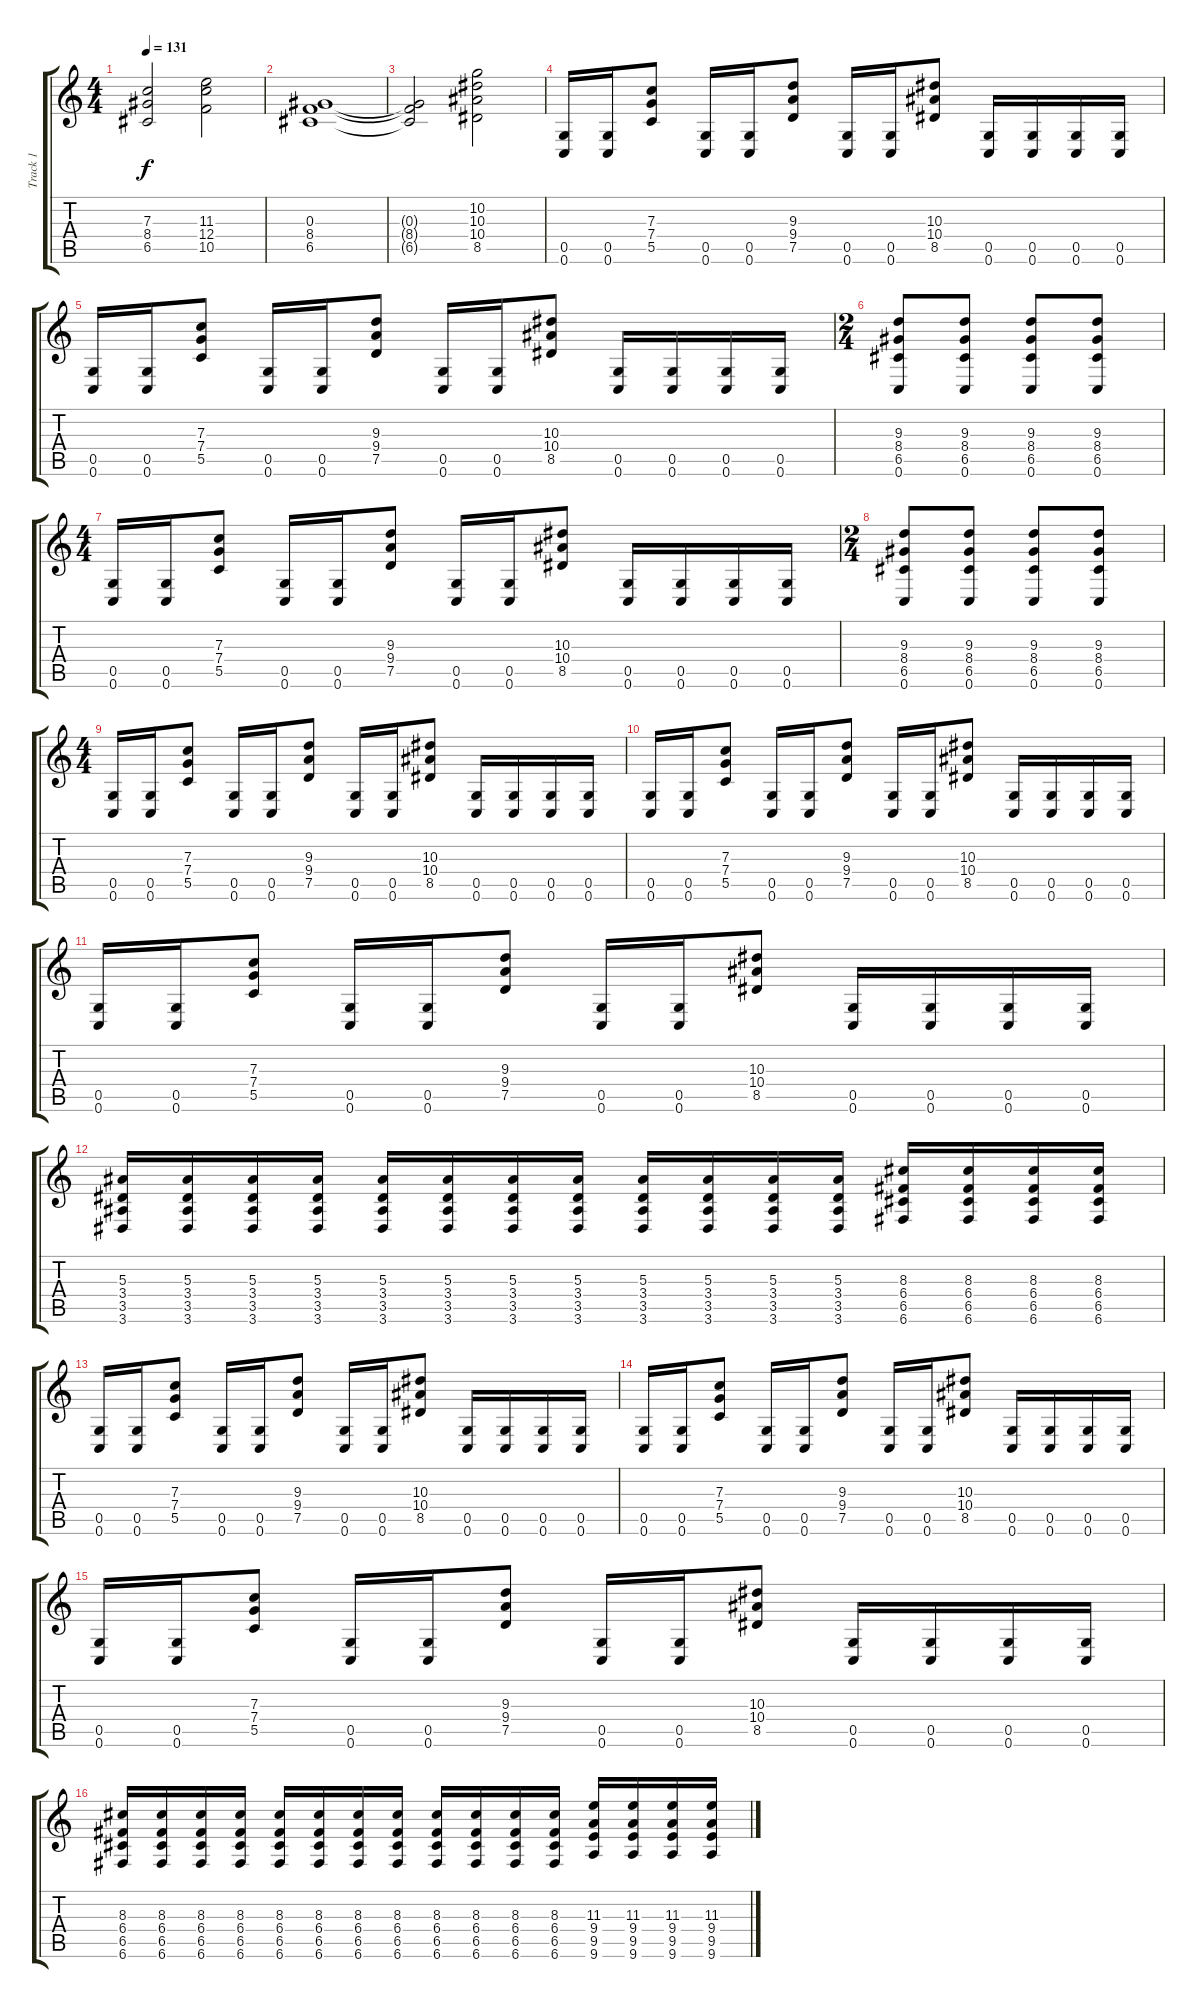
\track ("Track 1" "Track 1") {instrument distortionguitar}
\staff {score tabs}
\tuning (D4 A3 F3 C3 G2 C2) {hide}
\ts (4 4)
\tempo 131
\clef g2
\ks c
(7.3{t} 8.4{t} 6.5{t}).2{dy f} (11.3 12.4 10.5).2 |
(0.3 8.4 6.5).1 |
(0.3{t} 8.4{t} 6.5{t}).2 (10.2 10.3 10.4 8.5).2 |
(0.5 0.6).16 (0.5 0.6).16 (7.3 7.4 5.5).8 (0.5 0.6).16 (0.5 0.6).16 (9.3 9.4 7.5).8 (0.5 0.6).16 (0.5 0.6).16 (10.3 10.4 8.5).8 (0.5 0.6).16 (0.5 0.6).16 (0.5 0.6).16 (0.5 0.6).16 |
(0.5 0.6).16 (0.5 0.6).16 (7.3 7.4 5.5).8 (0.5 0.6).16 (0.5 0.6).16 (9.3 9.4 7.5).8 (0.5 0.6).16 (0.5 0.6).16 (10.3 10.4 8.5).8 (0.5 0.6).16 (0.5 0.6).16 (0.5 0.6).16 (0.5 0.6).16 |
\ts (2 4)
(9.3 8.4 6.5 0.6).8 (9.3 8.4 6.5 0.6).8 (9.3 8.4 6.5 0.6).8 (9.3 8.4 6.5 0.6).8 |
\ts (4 4)
(0.5 0.6).16 (0.5 0.6).16 (7.3 7.4 5.5).8 (0.5 0.6).16 (0.5 0.6).16 (9.3 9.4 7.5).8 (0.5 0.6).16 (0.5 0.6).16 (10.3 10.4 8.5).8 (0.5 0.6).16 (0.5 0.6).16 (0.5 0.6).16 (0.5 0.6).16 |
\ts (2 4)
(9.3 8.4 6.5 0.6).8 (9.3 8.4 6.5 0.6).8 (9.3 8.4 6.5 0.6).8 (9.3 8.4 6.5 0.6).8 |
\ts (4 4)
(0.5 0.6).16 (0.5 0.6).16 (7.3 7.4 5.5).8 (0.5 0.6).16 (0.5 0.6).16 (9.3 9.4 7.5).8 (0.5 0.6).16 (0.5 0.6).16 (10.3 10.4 8.5).8 (0.5 0.6).16 (0.5 0.6).16 (0.5 0.6).16 (0.5 0.6).16 |
(0.5 0.6).16 (0.5 0.6).16 (7.3 7.4 5.5).8 (0.5 0.6).16 (0.5 0.6).16 (9.3 9.4 7.5).8 (0.5 0.6).16 (0.5 0.6).16 (10.3 10.4 8.5).8 (0.5 0.6).16 (0.5 0.6).16 (0.5 0.6).16 (0.5 0.6).16 |
(0.5 0.6).16 (0.5 0.6).16 (7.3 7.4 5.5).8 (0.5 0.6).16 (0.5 0.6).16 (9.3 9.4 7.5).8 (0.5 0.6).16 (0.5 0.6).16 (10.3 10.4 8.5).8 (0.5 0.6).16 (0.5 0.6).16 (0.5 0.6).16 (0.5 0.6).16 |
(5.3 3.4 3.5 3.6).16 (5.3 3.4 3.5 3.6).16 (5.3 3.4 3.5 3.6).16 (5.3 3.4 3.5 3.6).16 (5.3 3.4 3.5 3.6).16 (5.3 3.4 3.5 3.6).16 (5.3 3.4 3.5 3.6).16 (5.3 3.4 3.5 3.6).16 (5.3 3.4 3.5 3.6).16 (5.3 3.4 3.5 3.6).16 (5.3 3.4 3.5 3.6).16 (5.3 3.4 3.5 3.6).16 (8.3 6.4 6.5 6.6).16 (8.3 6.4 6.5 6.6).16 (8.3 6.4 6.5 6.6).16 (8.3 6.4 6.5 6.6).16 |
(0.5 0.6).16 (0.5 0.6).16 (7.3 7.4 5.5).8 (0.5 0.6).16 (0.5 0.6).16 (9.3 9.4 7.5).8 (0.5 0.6).16 (0.5 0.6).16 (10.3 10.4 8.5).8 (0.5 0.6).16 (0.5 0.6).16 (0.5 0.6).16 (0.5 0.6).16 |
(0.5 0.6).16 (0.5 0.6).16 (7.3 7.4 5.5).8 (0.5 0.6).16 (0.5 0.6).16 (9.3 9.4 7.5).8 (0.5 0.6).16 (0.5 0.6).16 (10.3 10.4 8.5).8 (0.5 0.6).16 (0.5 0.6).16 (0.5 0.6).16 (0.5 0.6).16 |
(0.5 0.6).16 (0.5 0.6).16 (7.3 7.4 5.5).8 (0.5 0.6).16 (0.5 0.6).16 (9.3 9.4 7.5).8 (0.5 0.6).16 (0.5 0.6).16 (10.3 10.4 8.5).8 (0.5 0.6).16 (0.5 0.6).16 (0.5 0.6).16 (0.5 0.6).16 |
(8.3 6.4 6.5 6.6).16 (8.3 6.4 6.5 6.6).16 (8.3 6.4 6.5 6.6).16 (8.3 6.4 6.5 6.6).16 (8.3 6.4 6.5 6.6).16 (8.3 6.4 6.5 6.6).16 (8.3 6.4 6.5 6.6).16 (8.3 6.4 6.5 6.6).16 (8.3 6.4 6.5 6.6).16 (8.3 6.4 6.5 6.6).16 (8.3 6.4 6.5 6.6).16 (8.3 6.4 6.5 6.6).16 (11.3 9.4 9.5 9.6).16 (11.3 9.4 9.5 9.6).16 (11.3 9.4 9.5 9.6).16 (11.3 9.4 9.5 9.6).16
